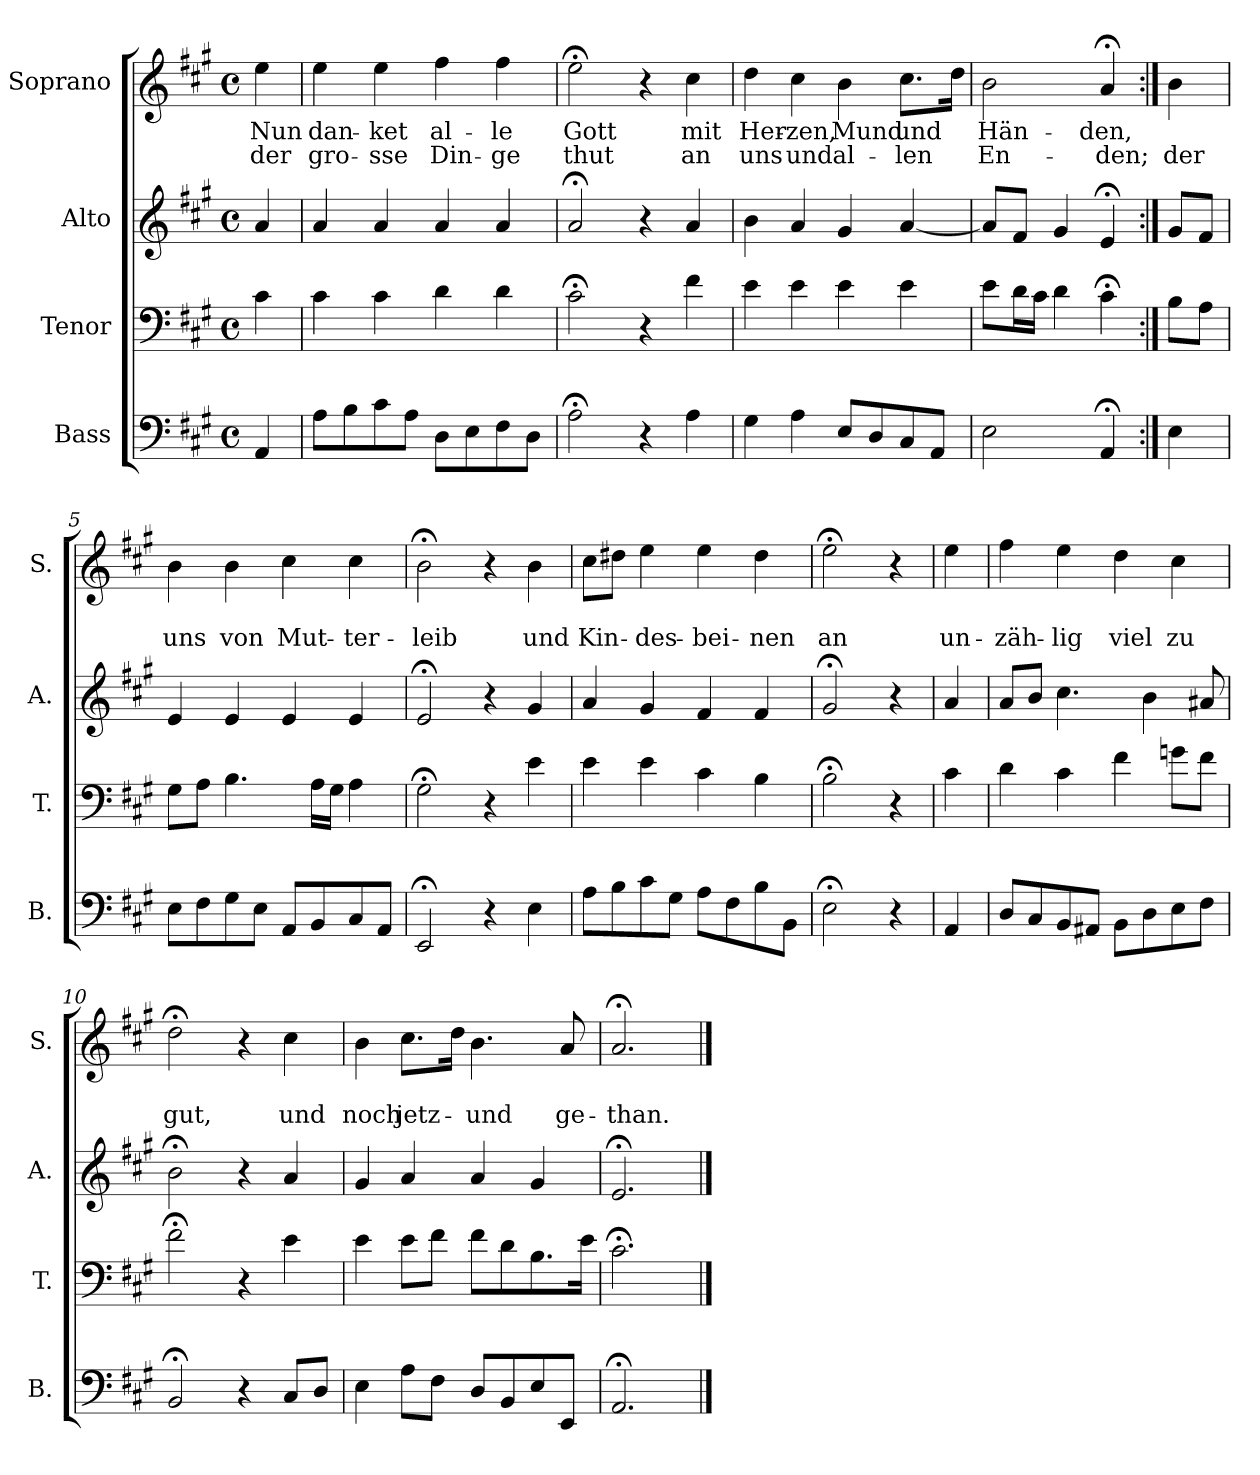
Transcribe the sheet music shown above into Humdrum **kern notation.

**kern	**kern	**kern	**kern	**text	**text
*part4	*part3	*part2	*part1	*part1	*part1
*staff4	*staff3	*staff2	*staff1	*staff1	*staff1
*I"Bass	*I"Tenor	*I"Alto	*I"Soprano	*	*
*I'B.	*I'T.	*I'A.	*I'S.	*	*
*clefF4	*clefF4	*clefG2	*clefG2	*	*
*k[f#c#g#]	*k[f#c#g#]	*k[f#c#g#]	*k[f#c#g#]	*	*
*A:	*A:	*A:	*A:	*	*
*M4/4	*M4/4	*M4/4	*M4/4	*	*
*met(c)	*met(c)	*met(c)	*met(c)	*	*
=	=	=	=	=	=
4AA/	4c#\	4a/	4ee\	Nun	der
=1	=1	=1	=1	=1	=1
8A\L	4c#\	4a/	4ee\	dan-	gro-
8B\	.	.	.	.	.
8c#\	4c#\	4a/	4ee\	-ket	-sse
8A\J	.	.	.	.	.
8D\L	4d\	4a/	4ff#\	al-	Din-
8E\	.	.	.	.	.
8F#\	4d\	4a/	4ff#\	-le	-ge
8D\J	.	.	.	.	.
=2	=2	=2	=2	=2	=2
2A;<\	2c#;<\	2a;</	2ee;<\	Gott	thut
4r	4r	4r	4r	.	.
4A\	4f#\	4a/	4cc#\	mit	an
=3	=3	=3	=3	=3	=3
4G#\	4e\	4b\	4dd\	Her-	uns
4A\	4e\	4a/	4cc#\	-zen,	und
8E/L	4e\	4g#/	4b\	Mund	al-
8D/	.	.	.	.	.
8C#/	4e\	[4a/	8.cc#\L	und	-len
8AA/J	.	.	.	.	.
.	.	.	16dd\Jk	.	.
=4	=4	=4	=4	=4	=4
2E\	8e\L	8a/L]	2b\	Hän-	En-
.	16d\L	8f#/J	.	.	.
.	16c#\JJ	.	.	.	.
.	4d\	4g#/	.	.	.
4AA;</	4c#;<\	4e;</	4a;</	-den,	-den;
!!LO:LB:g=z
=4a:|!	=4a:|!	=4a:|!	=4a:|!	=4a:|!	=4a:|!
4E\	8B\L	8g#/L	4b\	.	der
.	8A\J	8f#/J	.	.	.
=5	=5	=5	=5	=5	=5
8E\L	8G#\L	4e/	4b\	.	uns
8F#\	8A\J	.	.	.	.
8G#\	4.B\	4e/	4b\	.	von
8E\J	.	.	.	.	.
8AA/L	.	4e/	4cc#\	.	Mut-
8BB/	16A\LL	.	.	.	.
.	16G#\JJ	.	.	.	.
8C#/	4A\	4e/	4cc#\	.	-ter-
8AA/J	.	.	.	.	.
=6	=6	=6	=6	=6	=6
2EE;</	2G#;<\	2e;</	2b;<\	.	-leib
4r	4r	4r	4r	.	.
4E\	4e\	4g#/	4b\	.	und
=7	=7	=7	=7	=7	=7
8A\L	4e\	4a/	8cc#\L	.	Kin-
8B\	.	.	8dd#X\J	.	.
8c#\	4e\	4g#/	4ee\	.	-des-
8G#\J	.	.	.	.	.
8A\L	4c#\	4f#/	4ee\	.	-bei-
8F#\	.	.	.	.	.
8B\	4B\	4f#/	4dd#\	.	-nen
8BB\J	.	.	.	.	.
=8	=8	=8	=8	=8	=8
2E;<\	2B;<\	2g#;</	2ee;<\	.	an
4r	4r	4r	4r	.	.
!!LO:PB:g=z
=8a	=8a	=8a	=8a	=8a	=8a
4AA/	4c#\	4a/	4ee\	.	un-
=9	=9	=9	=9	=9	=9
8D/L	4d\	8a/L	4ff#\	.	-zäh-
8C#/	.	8b/J	.	.	.
8BB/	4c#\	4.cc#\	4ee\	.	-lig
8AA#X/J	.	.	.	.	.
8BB\L	4f#\	.	4dd\	.	viel
8D\	.	4b\	.	.	.
8E\	8gn\L	.	4cc#\	.	zu
8F#\J	8f#\J	8a#X/	.	.	.
=10	=10	=10	=10	=10	=10
2BB;</	2f#;<\	2b;<\	2dd;<\	.	gut,
4r	4r	4r	4r	.	.
8C#/L	4e\	4a/	4cc#\	.	und
8D/J	.	.	.	.	.
=11	=11	=11	=11	=11	=11
4E\	4e\	4g#/	4b\	.	noch
8A\L	8e\L	4a/	8.cc#\L	.	jetz-
8F#\J	8f#\J	.	.	.	.
.	.	.	16dd\Jk	.	.
8D/L	8f#\L	4a/	4.b\	.	-und
8BB/	8d\	.	.	.	.
8E/	8.B\	4g#/	.	.	.
8EE/J	.	.	8a/	.	ge-
.	16e\Jk	.	.	.	.
=12	=12	=12	=12	=12	=12
2.AA;</	2.c#;<\	2.e;</	2.a;</	.	-than.
==	==	==	==	==	==
*-	*-	*-	*-	*-	*-
